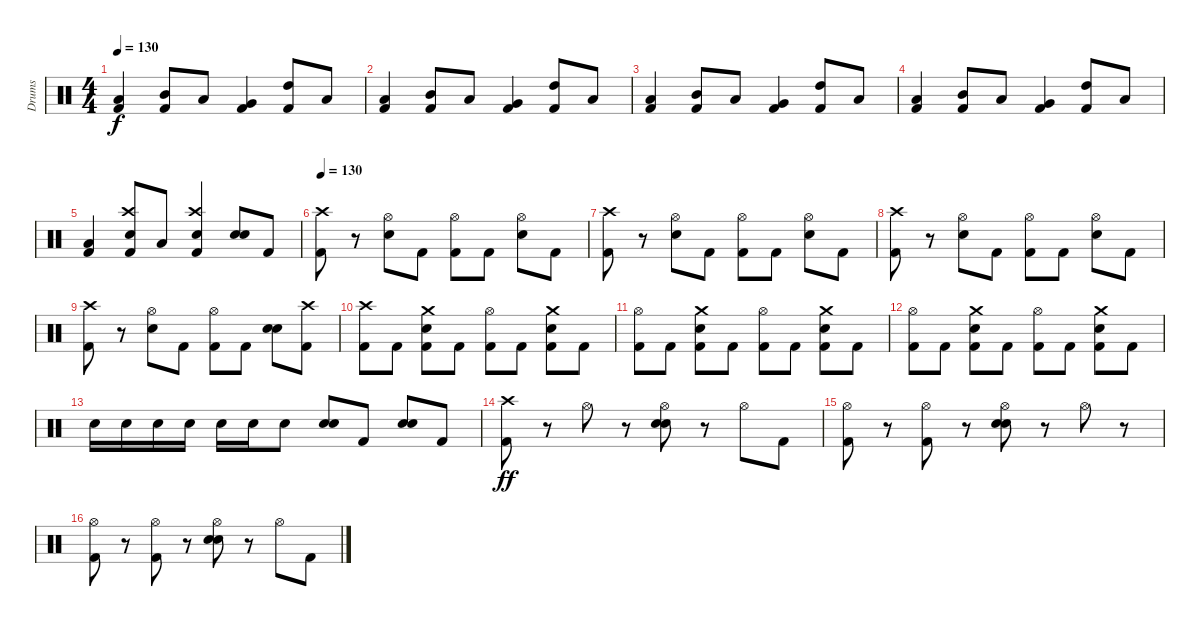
\track ("Drums" "Drums") {instrument percussion}
\staff {score}
\articulation defaults
\ts (4 4)
\tempo 130
\clef neutral
\ks c
("Low Floor Tom (hit)" "Kick (hit) 2").4{dy f} ("Mid Tom (hit)" "Kick (hit) 2").8 "Low Floor Tom (hit)".8 ("Very Low Tom (hit)" "Kick (hit) 2").4 ("High Tom (hit)" "Kick (hit) 2").8 "Low Tom (hit)".8 |
("Low Floor Tom (hit)" "Kick (hit) 2").4 ("Mid Tom (hit)" "Kick (hit) 2").8 "Low Floor Tom (hit)".8 ("Very Low Tom (hit)" "Kick (hit) 2").4 ("High Tom (hit)" "Kick (hit) 2").8 "Low Tom (hit)".8 |
("Low Floor Tom (hit)" "Kick (hit) 2").4 ("Mid Tom (hit)" "Kick (hit) 2").8 "Low Floor Tom (hit)".8 ("Very Low Tom (hit)" "Kick (hit) 2").4 ("High Tom (hit)" "Kick (hit) 2").8 "Low Tom (hit)".8 |
("Low Floor Tom (hit)" "Kick (hit) 2").4 ("Mid Tom (hit)" "Kick (hit) 2").8 "Low Floor Tom (hit)".8 ("Very Low Tom (hit)" "Kick (hit) 2").4 ("High Tom (hit)" "Kick (hit) 2").8 "Low Tom (hit)".8 |
("Low Floor Tom (hit)" "Kick (hit) 2").4 ("Crash high (hit)" "Electric Snare (hit)" "Kick (hit) 2").8 "Low Floor Tom (hit)".8 ("Crash high (hit)" "Electric Snare (hit)" "Kick (hit) 2").4 ("Electric Snare (hit)" "Electric Snare (hit)").8{bd 240} "Kick (hit) 2".8 |
\tempo 130
("Crash high (hit)" "Kick (hit) 2").8 r.8 ("Hi-Hat (open)" "Electric Snare (hit)").8 "Kick (hit) 2".8 ("Hi-Hat (open)" "Kick (hit) 2").8 "Kick (hit) 2".8 ("Hi-Hat (open)" "Electric Snare (hit)").8 "Kick (hit) 2".8 |
("Crash high (hit)" "Kick (hit) 2").8 r.8 ("Hi-Hat (open)" "Electric Snare (hit)").8 "Kick (hit) 2".8 ("Hi-Hat (open)" "Kick (hit) 2").8 "Kick (hit) 2".8 ("Hi-Hat (open)" "Electric Snare (hit)").8 "Kick (hit) 2".8 |
("Crash high (hit)" "Kick (hit) 2").8 r.8 ("Hi-Hat (open)" "Electric Snare (hit)").8 "Kick (hit) 2".8 ("Hi-Hat (open)" "Kick (hit) 2").8 "Kick (hit) 2".8 ("Hi-Hat (open)" "Electric Snare (hit)").8 "Kick (hit) 2".8 |
("Crash high (hit)" "Kick (hit) 2").8 r.8 ("Hi-Hat (open)" "Electric Snare (hit)").8 "Kick (hit) 2".8 ("Hi-Hat (open)" "Kick (hit) 2").8 "Kick (hit) 2".8 ("Electric Snare (hit)" "Electric Snare (hit)").8{bd 240} ("Crash high (hit)" "Kick (hit) 2").8 |
("Crash high (hit)" "Kick (hit) 2").8 "Kick (hit) 2".8 ("Crash medium (hit)" "Electric Snare (hit)" "Kick (hit) 2").8 "Kick (hit) 2".8 ("Hi-Hat (open)" "Kick (hit) 2").8 "Kick (hit) 2".8 ("Crash medium (hit)" "Electric Snare (hit)" "Kick (hit) 2").8 "Kick (hit) 2".8 |
("Hi-Hat (open)" "Kick (hit) 2").8 "Kick (hit) 2".8 ("Crash medium (hit)" "Electric Snare (hit)" "Kick (hit) 2").8 "Kick (hit) 2".8 ("Hi-Hat (open)" "Kick (hit) 2").8 "Kick (hit) 2".8 ("Crash medium (hit)" "Electric Snare (hit)" "Kick (hit) 2").8 "Kick (hit) 2".8 |
("Hi-Hat (open)" "Kick (hit) 2").8 "Kick (hit) 2".8 ("Crash medium (hit)" "Electric Snare (hit)" "Kick (hit) 2").8 "Kick (hit) 2".8 ("Hi-Hat (open)" "Kick (hit) 2").8 "Kick (hit) 2".8 ("Crash medium (hit)" "Electric Snare (hit)" "Kick (hit) 2").8 "Kick (hit) 2".8 |
"Electric Snare (hit)".16 "Electric Snare (hit)".16 "Electric Snare (hit)".16 "Electric Snare (hit)".16 "Electric Snare (hit)".16 "Electric Snare (hit)".16 "Electric Snare (hit)".8 ("Electric Snare (hit)" "Electric Snare (hit)").8{bd 240} "Kick (hit) 2".8 ("Electric Snare (hit)" "Electric Snare (hit)").8{bd 240} "Kick (hit) 2".8 |
("Crash high (hit)" "Kick (hit) 2").8{dy ff} r.8 "Hi-Hat (open)".8 r.8 ("Hi-Hat (open)" "Electric Snare (hit)" "Electric Snare (hit)").8 r.8 "Hi-Hat (open)".8 "Kick (hit) 2".8 |
("Hi-Hat (open)" "Kick (hit) 2").8 r.8 ("Hi-Hat (open)" "Kick (hit) 2").8 r.8 ("Hi-Hat (open)" "Electric Snare (hit)" "Electric Snare (hit)").8 r.8 "Hi-Hat (open)".8 r.8 |
("Hi-Hat (open)" "Kick (hit) 2").8 r.8 ("Hi-Hat (open)" "Kick (hit) 2").8 r.8 ("Hi-Hat (open)" "Electric Snare (hit)" "Electric Snare (hit)").8 r.8 "Hi-Hat (open)".8 "Kick (hit) 2".8
